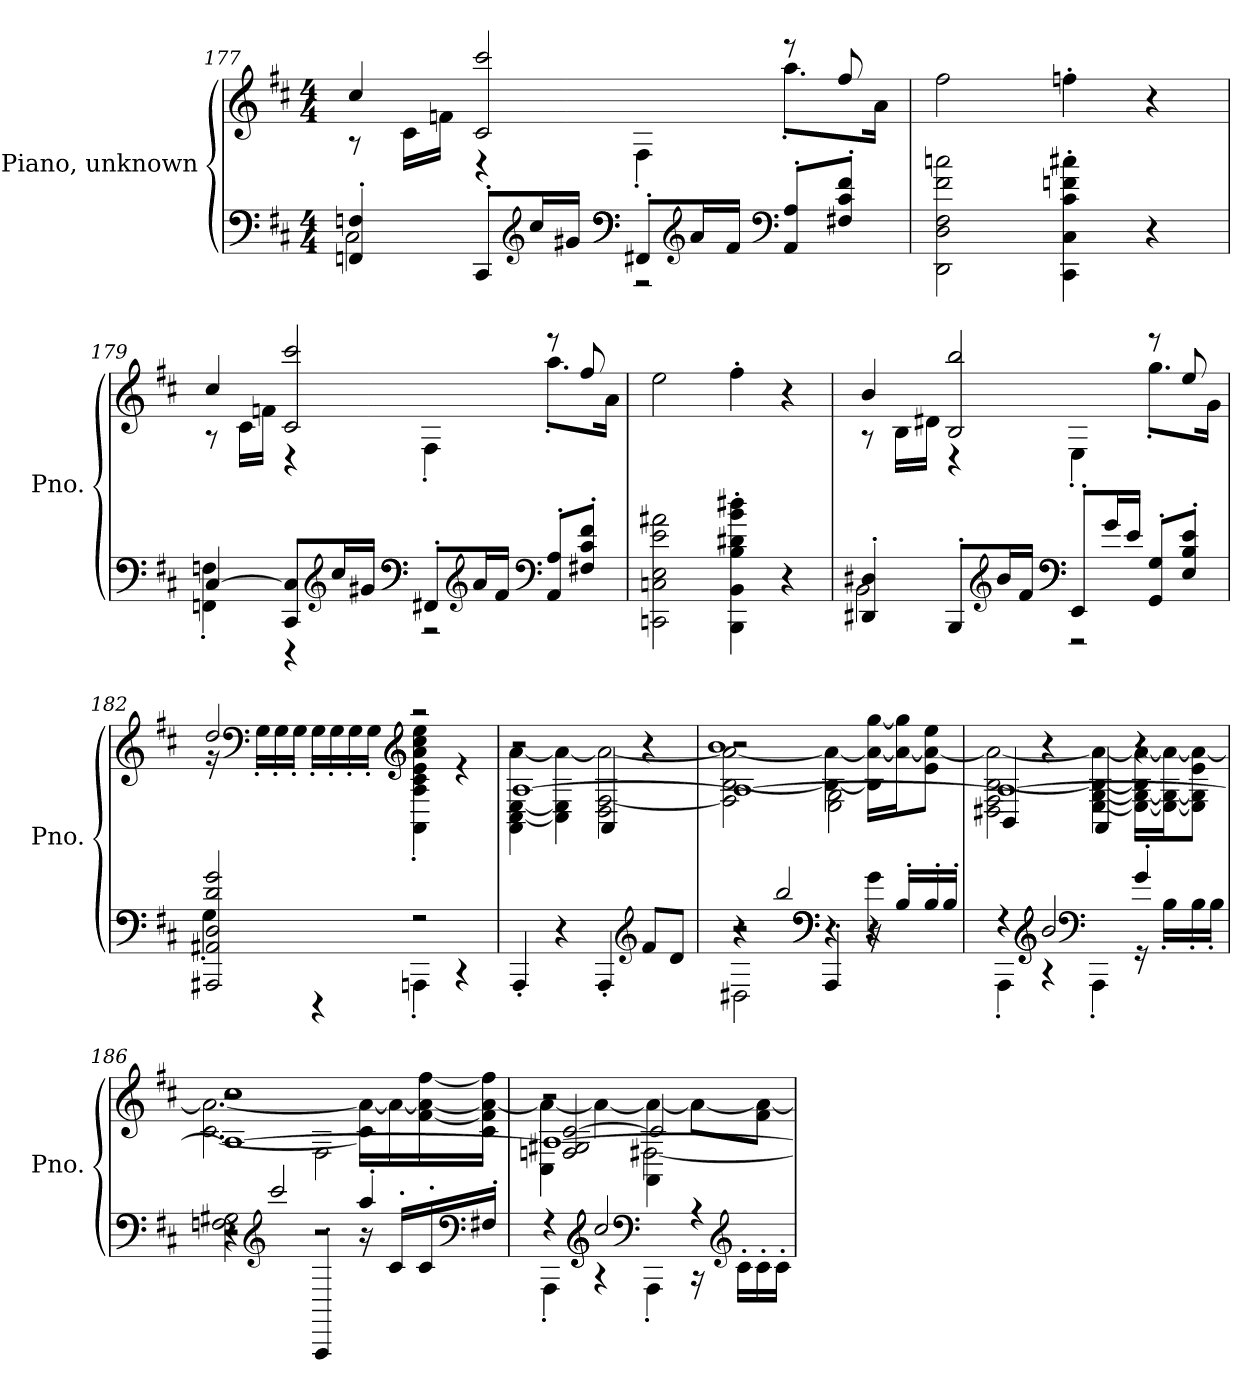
**kern	**kern
*part1	*part1
*staff2	*staff1
*I"Piano, unknown	*
*I'Pno.	*
!!LO:LB:g=z
*clefF4	*clefG2
*k[f#c#]	*k[f#c#]
*M4/4	*M4/4
=177	=177
*^	*^
4FFn/' 4Fn/'	2C#\	4cc#/	8r
.	.	.	16c#\LL
.	.	.	16fn\JJ
8CC#'/L	.	2c#/ 2ccc#/	4r
*clefG2	*	*	*
16cc#/L	.	.	.
16g#X/JJ	.	.	.
*clefF4	*	*	*
8FF#X'/L	2r	.	4F#'\
*clefG2	*	*	*
16a/L	.	.	.
16f#/JJ	.	.	.
*clefF4	*	*	*
8AA/' 8A/'L	.	8r	8.aa'\L
8F#X/' 8c#/' 8f#/'J	.	8ff#/	.
.	.	.	16a\Jk
*v	*v	*	*
*	*v	*v
=178	=178
2DD\ 2D\ 2F#\ 2f#\ 2ccn\	2ff#\
4CC#\' 4C#\' 4c#\' 4fn\' 4cc#X\'	4ffn'\
4r	4r
!!LO:PB:g=z
=179	=179
*^	*^
[4C#/	4FFn\' 4Fn\'	4cc#/	8r
.	.	.	16c#\LL
.	.	.	16fn\JJ
8CC#/ 8C#/]L	4r	2c#/ 2ccc#/	4r
*clefG2	*	*	*
16cc#/L	.	.	.
16g#X/JJ	.	.	.
*clefF4	*	*	*
8FF#X'/L	2r	.	4F#'\
*clefG2	*	*	*
16a/L	.	.	.
16f#/JJ	.	.	.
*clefF4	*	*	*
8AA/' 8A/'L	.	8r	8.aa'\L
8F#X/' 8c#/' 8f#/'J	.	8ff#/	.
.	.	.	16a\Jk
*v	*v	*	*
*	*v	*v
=180	=180
2CCn\ 2Cn\ 2E\ 2e\ 2a#X\	2ee\
4BBB\' 4BB\' 4B\' 4d#X\' 4b\' 4dd#X\'	4ff#'\
4r	4r
!!LO:LB:g=z
=181	=181
*^	*^
4DD#X/' 4D#X/'	2BB\	4b/	8r
.	.	.	16B\LL
.	.	.	16d#X\JJ
8BBB'/L	.	2B/ 2bb/	4r
*clefG2	*	*	*
16b/L	.	.	.
16f#/JJ	.	.	.
*clefF4	*	*	*
8EE'/L	2r	.	4E'\
16g/L	.	.	.
16e/JJ	.	.	.
8GG/' 8G/'L	.	8r	8.gg'\L
8E/' 8B/' 8e/'J	.	8ee/	.
.	.	.	16g\Jk
=182	=182	=182	=182
2AAA#X/ 2AA#X/ 2D/ 2d/ 2g/	4G'\	2dd/	16r
*	*	*clefF4	*
.	.	.	16G'\LL
.	.	.	16G'\
.	.	.	16G'\JJ
.	4r	.	16G'\LL
.	.	.	16G'\
.	.	.	16G'\
.	.	.	16G'\JJ
*	*	*clefG2	*
2r	4AAAn'\	2r	4AA\' 4A\' 4c#\' 4e\' 4a\' 4cc#\' 4ee\'
.	4r	.	4r
*v	*v	*	*
=183	=183	=183
*	*	*^
4AAA'/	[1A	4AA\ [4C#\ [4E\ [4a\	2r
4r	.	4C#\] 4E\] 4a\_	.
4AAA'/	.	2D\ [2F#\ 2a\_	4AA/
*clefG2	*	*	*
8f#/L	.	.	4r
8d/J	.	.	.
!!LO:LB:g=z
=184	=184	=184	=184
*^	*	*	*^
*	*^	*	*	*	*
4r	2D#X\	2r	1A_	2F#\] [2B\ 2a\_	1b	2r
2bb/	.	.	.	.	.	.
*clefF4	*	*	*	*	*	*
.	4r	4AAA'/	.	4B\_ 4a\_	.	2E\ 2G\
4r	4g'\	16r	.	16B\] 16a\_ [16gg\LL	.	.
.	.	16B'/LL	.	16a\_ 16gg\]J	.	.
.	.	16B'/	.	8e\ 8a\_ 8ee\J	.	.
.	.	16B'/JJ	.	.	.	.
*	*v	*v	*	*	*	*
*	*	*	*	*v	*v
=185	=185	=185	=185	=185
4r	4AAA'\	1A_	2D#X\ 2F#\ [2B\ 2a\_	4BB/
*clefG2	*	*	*	*
2b/	4r	.	.	4r
*clefF4	*	*	*	*
.	4AAA'\	.	[4E\ [4G\ 4B\_ 4a\_	4AA/
4g'/	16r	.	16E\_ 16G\_ 16B\] 16a\_LL	4r
.	16B'\LL	.	16E\_ 16G\_ 16a\_J	.
.	16B'\	.	8E\] 8G\] 8e\ 8a\_J	.
.	16B'\JJ	.	.	.
=186	=186	=186	=186	=186
*	*^	*	*	*^
4r	2Fn\ 2G#X\	2r	1A_	[2.c#\ 2.a\_	1cc#	2r
*clefG2	*	*	*	*	*	*
2ccc#/	.	.	.	.	.	.
.	2r	4AAA'/	.	.	.	2F#\
4aa'/	.	16r	.	16c#\] 16a\_LL	.	.
.	.	16c#'/LL	.	16a\_	.	.
.	.	16c#'/	.	[16f#\ 16a\_ [16ff#\	.	.
*clefF4	*	*	*	*	*	*
.	.	16F#X'/JJ	.	16c#\ 16f#\] 16a\_ 16ff#\]JJ	.	.
*	*v	*v	*	*	*	*
!!LO:LB:g=z	!!	!!	!!
=187	=187	=187	=187	=187	=187
4r	4AAA'\	1A_	4C#\ 4a\_	2Fn/ 2G#X/ [2c#/	2r
*clefG2	*	*	*	*	*
2cc#/	4r	.	4a\_	.	.
*clefF4	*	*	*	*	*
.	4AAA'\	.	4AA\ 4a\_	2c#/]	[2F#X\
4r	16r	.	8a\L_	.	.
*clefG2	*	*	*	*	*
.	16c#'\LL	.	.	.	.
.	16c#'\	.	8f#\ 8a\_J	.	.
.	16c#'\JJ	.	.	.	.
*v	*v	*	*	*	*
*	*v	*v	*v	*v
=	=
*-	*-
